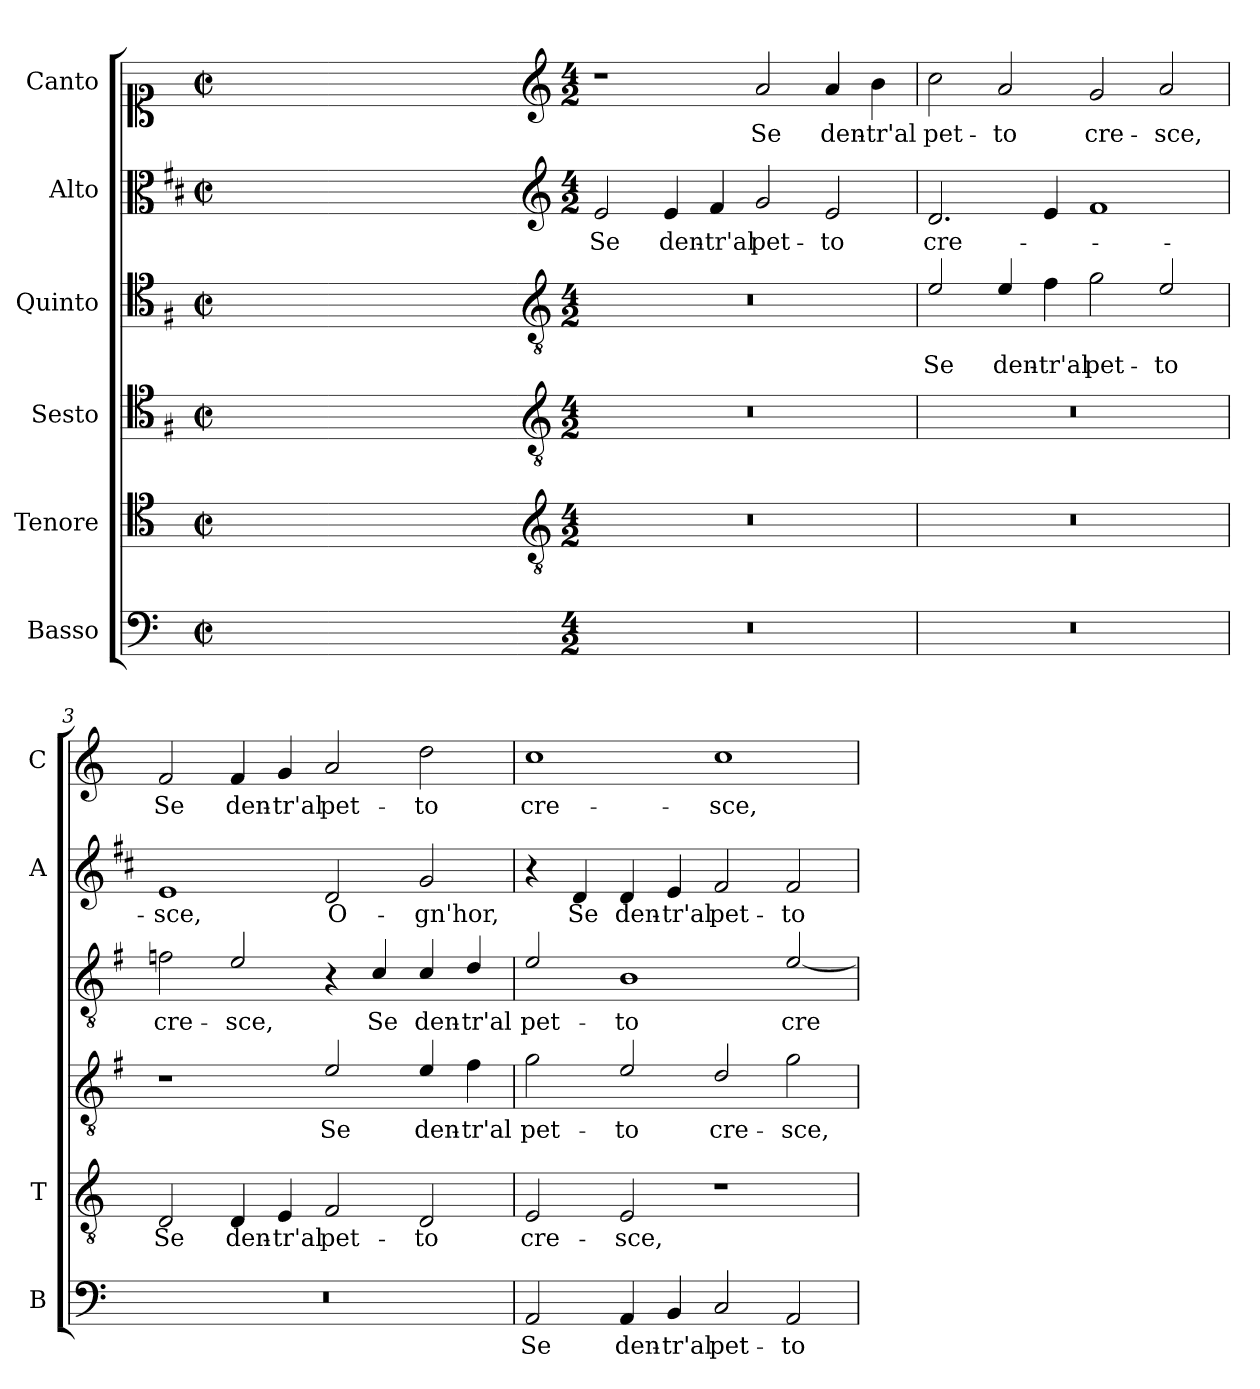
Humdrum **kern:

**kern	**text	**kern	**text	**kern	**text	**kern	**text	**kern	**text	**kern	**text
*part6	*part6	*part5	*part5	*part4	*part4	*part3	*part3	*part2	*part2	*part1	*part1
*staff6	*staff6	*staff5	*staff5	*staff4	*staff4	*staff3	*staff3	*staff2	*staff2	*staff1	*staff1
*I"Basso	*	*I"Tenore	*	*I"Sesto	*	*I"Quinto	*	*I"Alto	*	*I"Canto	*
*I'B	*	*I'T	*	*	*	*	*	*I'A	*	*I'C	*
*clefF4	*	*clefC4	*	*clefC4	*	*clefC4	*	*clefC3	*	*clefC1	*
*	*	*	*	*ITrd4c7	*	*ITrd4c7	*	*ITrd1c2	*	*	*
*k[]	*	*k[]	*	*k[]	*	*k[]	*	*k[]	*	*k[]	*
*C:	*	*C:	*	*C:	*	*C:	*	*C:	*	*C:	*
*M2/2	*	*M2/2	*	*M2/2	*	*M2/2	*	*M2/2	*	*M2/2	*
*met(c|)	*	*met(c|)	*	*met(c|)	*	*met(c|)	*	*met(c|)	*	*met(c|)	*
=	=	=	=	=	=	=	=	=	=	=	=
1ryy	.	1ryy	.	1ryy	.	1ryy	.	1ryy	.	1ryy	.
=1X-	=1X-	=1X-	=1X-	=1X-	=1X-	=1X-	=1X-	=1X-	=1X-	=1X-	=1X-
4ryy	.	4ryy	.	4ryy	.	4ryy	.	4ryy	.	4ryy	.
4ryy	.	4ryy	.	4ryy	.	4ryy	.	4ryy	.	4ryy	.
4ryy	.	4ryy	.	4ryy	.	4ryy	.	4ryy	.	4ryy	.
4ryy	.	4ryy	.	4ryy	.	4ryy	.	4ryy	.	4ryy	.
=1-	=1-	=1-	=1-	=1-	=1-	=1-	=1-	=1-	=1-	=1-	=1-
*	*	*clefGv2	*	*clefGv2	*	*clefGv2	*	*clefG2	*	*clefG2	*
*M4/2	*	*M4/2	*	*M4/2	*	*M4/2	*	*M4/2	*	*M4/2	*
!	!	!	!	!	!	!	!	!	!LO:LY:b	!	!
0r	.	0r	.	0r	.	0r	.	2d/	Se	1r	.
!	!	!	!	!	!	!	!	!	!LO:LY:b	!	!
.	.	.	.	.	.	.	.	4d/	den-	.	.
!	!	!	!	!	!	!	!	!	!LO:LY:b	!	!
.	.	.	.	.	.	.	.	4e/	-tr'al	.	.
!	!	!	!	!	!	!	!	!	!LO:LY:b	!	!LO:LY:b
.	.	.	.	.	.	.	.	2f/	pet-	2a/	Se
!	!	!	!	!	!	!	!	!	!LO:LY:b	!	!LO:LY:b
.	.	.	.	.	.	.	.	2d/	-to	4a/	den-
!	!	!	!	!	!	!	!	!	!	!	!LO:LY:b
.	.	.	.	.	.	.	.	.	.	4b\	-tr'al
=2	=2	=2	=2	=2	=2	=2	=2	=2	=2	=2	=2
!	!	!	!	!	!	!	!LO:LY:b	!	!LO:LY:b	!	!LO:LY:b
0r	.	0r	.	0r	.	2A/	Se	2.c/	cre-	2cc\	pet-
!	!	!	!	!	!	!	!LO:LY:b	!	!	!	!LO:LY:b
.	.	.	.	.	.	4A/	den-	.	.	2a/	-to
!	!	!	!	!	!	!	!LO:LY:b	!	!	!	!
.	.	.	.	.	.	4B\	-tr'al	4d/	.	.	.
!	!	!	!	!	!	!	!LO:LY:b	!	!	!	!LO:LY:b
.	.	.	.	.	.	2c\	pet-	1e	.	2g/	cre-
!	!	!	!	!	!	!	!LO:LY:b	!	!	!	!LO:LY:b
.	.	.	.	.	.	2A/	-to	.	.	2a/	-sce,
=3	=3	=3	=3	=3	=3	=3	=3	=3	=3	=3	=3
!	!	!	!LO:LY:b	!	!	!	!LO:LY:b	!	!LO:LY:b	!	!LO:LY:b
0r	.	2D/	Se	1r	.	2B-X\	cre-	1d	-sce,	2f/	Se
!	!	!	!LO:LY:b	!	!	!	!LO:LY:b	!	!	!	!LO:LY:b
.	.	4D/	den-	.	.	2A/	-sce,	.	.	4f/	den-
!	!	!	!LO:LY:b	!	!	!	!	!	!	!	!LO:LY:b
.	.	4E/	-tr'al	.	.	.	.	.	.	4g/	-tr'al
!	!	!	!LO:LY:b	!	!LO:LY:b	!	!	!	!LO:LY:b	!	!LO:LY:b
.	.	2F/	pet-	2A/	Se	4r	.	2c/	O-	2a/	pet-
!	!	!	!	!	!	!	!LO:LY:b	!	!	!	!
.	.	.	.	.	.	4F/	Se	.	.	.	.
!	!	!	!LO:LY:b	!	!LO:LY:b	!	!LO:LY:b	!	!LO:LY:b	!	!LO:LY:b
.	.	2D/	-to	4A/	den-	4F/	den-	2f/	-gn'hor,	2dd\	-to
!	!	!	!	!	!LO:LY:b	!	!LO:LY:b	!	!	!	!
.	.	.	.	4B\	-tr'al	4G/	-tr'al	.	.	.	.
=4	=4	=4	=4	=4	=4	=4	=4	=4	=4	=4	=4
!	!LO:LY:b	!	!LO:LY:b	!	!LO:LY:b	!	!LO:LY:b	!	!	!	!LO:LY:b
2AA/	Se	2E/	cre-	2c\	pet-	2A/	pet-	4r	.	1cc	cre-
!	!	!	!	!	!	!	!	!	!LO:LY:b	!	!
.	.	.	.	.	.	.	.	4c/	Se	.	.
!	!LO:LY:b	!	!LO:LY:b	!	!LO:LY:b	!	!LO:LY:b	!	!LO:LY:b	!	!
4AA/	den-	2E/	-sce,	2A/	-to	1E	-to	4c/	den-	.	.
!	!LO:LY:b	!	!	!	!	!	!	!	!LO:LY:b	!	!
4BB/	-tr'al	.	.	.	.	.	.	4d/	-tr'al	.	.
!	!LO:LY:b	!	!	!	!LO:LY:b	!	!	!	!LO:LY:b	!	!LO:LY:b
2C/	pet-	1r	.	2G/	cre-	.	.	2e/	pet-	1cc	-sce,
!	!LO:LY:b	!	!	!	!LO:LY:b	!	!LO:LY:b	!	!LO:LY:b	!	!
2AA/	-to	.	.	2c\	-sce,	[2A/	cre-	2e/	-to	.	.
=	=	=	=	=	=	=	=	=	=	=	=
*-	*-	*-	*-	*-	*-	*-	*-	*-	*-	*-	*-
